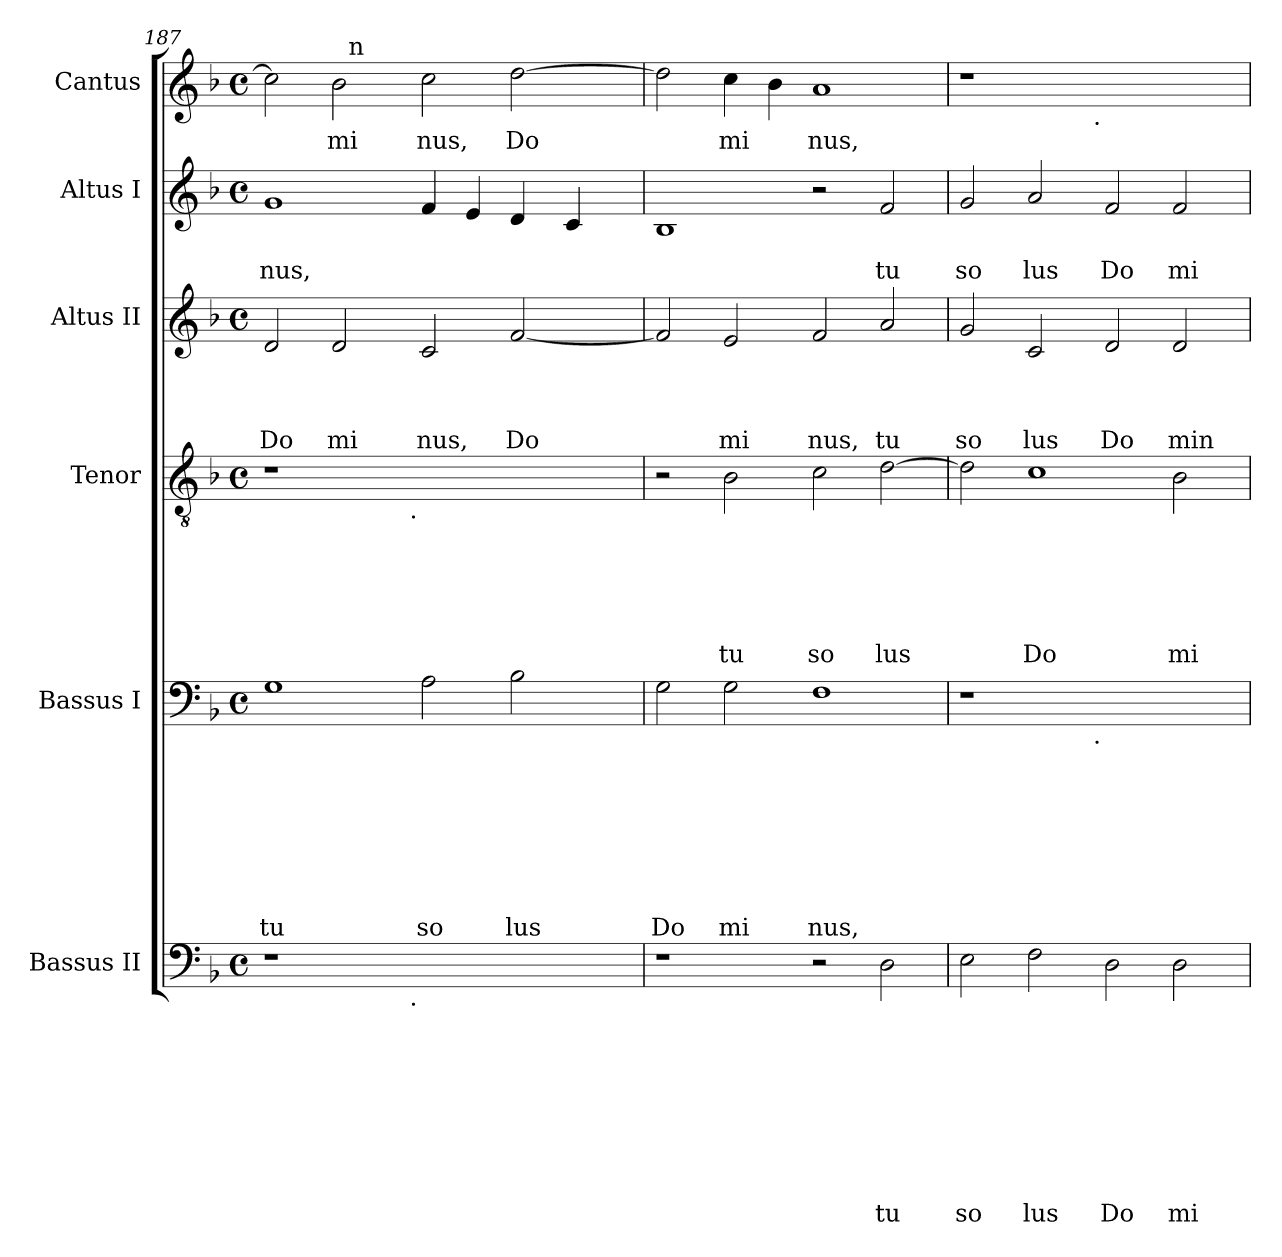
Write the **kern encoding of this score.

**kern	**text	**text	**text	**text	**text	**text	**text	**text	**text	**kern	**text	**text	**text	**text	**text	**text	**text	**text	**kern	**text	**text	**text	**text	**text	**text	**kern	**text	**text	**text	**text	**kern	**text	**text	**kern	**text
*part6	*part6	*part6	*part6	*part6	*part6	*part6	*part6	*part6	*part6	*part5	*part5	*part5	*part5	*part5	*part5	*part5	*part5	*part5	*part4	*part4	*part4	*part4	*part4	*part4	*part4	*part3	*part3	*part3	*part3	*part3	*part2	*part2	*part2	*part1	*part1
*staff6	*staff6	*staff6	*staff6	*staff6	*staff6	*staff6	*staff6	*staff6	*staff6	*staff5	*staff5	*staff5	*staff5	*staff5	*staff5	*staff5	*staff5	*staff5	*staff4	*staff4	*staff4	*staff4	*staff4	*staff4	*staff4	*staff3	*staff3	*staff3	*staff3	*staff3	*staff2	*staff2	*staff2	*staff1	*staff1
*I"Bassus II	*	*	*	*	*	*	*	*	*	*I"Bassus I	*	*	*	*	*	*	*	*	*I"Tenor	*	*	*	*	*	*	*I"Altus II	*	*	*	*	*I"Altus I	*	*	*I"Cantus	*
*I'B II	*	*	*	*	*	*	*	*	*	*I'B I	*	*	*	*	*	*	*	*	*I'T	*	*	*	*	*	*	*I'A II	*	*	*	*	*I'A I	*	*	*	*
*clefF4	*	*	*	*	*	*	*	*	*	*clefF4	*	*	*	*	*	*	*	*	*clefGv2	*	*	*	*	*	*	*clefG2	*	*	*	*	*clefG2	*	*	*clefG2	*
*k[b-]	*	*	*	*	*	*	*	*	*	*k[b-]	*	*	*	*	*	*	*	*	*k[b-]	*	*	*	*	*	*	*k[b-]	*	*	*	*	*k[b-]	*	*	*k[b-]	*
*F:	*	*	*	*	*	*	*	*	*	*F:	*	*	*	*	*	*	*	*	*F:	*	*	*	*	*	*	*F:	*	*	*	*	*F:	*	*	*F:	*
*M4/4	*	*	*	*	*	*	*	*	*	*M4/4	*	*	*	*	*	*	*	*	*M4/4	*	*	*	*	*	*	*M4/4	*	*	*	*	*M4/4	*	*	*M4/4	*
*met(c)	*	*	*	*	*	*	*	*	*	*met(c)	*	*	*	*	*	*	*	*	*met(c)	*	*	*	*	*	*	*met(c)	*	*	*	*	*met(c)	*	*	*met(c)	*
=187	=187	=187	=187	=187	=187	=187	=187	=187	=187	=187	=187	=187	=187	=187	=187	=187	=187	=187	=187	=187	=187	=187	=187	=187	=187	=187	=187	=187	=187	=187	=187	=187	=187	=187	=187
!	!	!	!	!	!	!	!	!	!	!	!	!	!	!	!	!	!	!LO:LY:b	!	!	!	!	!	!	!	!	!	!	!	!LO:LY:b	!	!	!LO:LY:b	!	!
*^	*	*	*	*	*	*	*	*	*	*	*	*	*	*	*	*	*	*	*^	*	*	*	*	*	*	*	*	*	*	*	*	*	*	*^	*
1r	2ryy	.	.	.	.	.	.	.	.	.	1G	.	.	.	.	.	.	.	tu	1r	2ryy	.	.	.	.	.	.	2d/	.	.	.	Do	1g	.	nus,	2cc\]	2ryy	.
!	!	!	!	!	!	!	!	!	!	!	!	!	!	!	!	!	!	!	!	!	!	!	!	!	!	!	!	!	!	!	!	!LO:LY:b	!	!	!	!	!	!LO:LY:b
.	4...ryy	.	.	.	.	.	.	.	.	.	.	.	.	.	.	.	.	.	.	.	4...ryy	.	.	.	.	.	.	2d/	.	.	.	mi	.	.	.	2b-\	32.ryy	mi
!	!	!	!	!	!	!	!	!	!	!	!	!	!	!	!	!	!	!	!	!	!	!	!	!	!	!	!	!	!	!	!	!	!	!	!	!	!LO:TX:a:t=n	!
.	.	.	.	.	.	.	.	.	.	.	.	.	.	.	.	.	.	.	.	.	.	.	.	.	.	.	.	.	.	.	.	.	.	.	.	.	1ryy	.
!	!	!	!	!	!	!	!	!	!	!	!	!	!	!	!	!	!	!	!	!	!LO:TX:b:t=.	!	!	!	!	!	!	!	!	!	!	!	!	!	!	!	!	!
!	!LO:TX:b:t=.	!	!	!	!	!	!	!	!	!	!	!	!	!	!	!	!	!	!	!	!	!	!	!	!	!	!	!	!	!	!	!	!	!	!	!	!	!
.	1ryy	.	.	.	.	.	.	.	.	.	.	.	.	.	.	.	.	.	.	.	1ryy	.	.	.	.	.	.	.	.	.	.	.	.	.	.	.	.	.
!	!	!	!	!	!	!	!	!	!	!	!	!	!	!	!	!	!	!	!LO:LY:b	!	!	!	!	!	!	!	!	!	!	!	!	!LO:LY:b	!	!	!	!	!	!LO:LY:b
1ryy	.	.	.	.	.	.	.	.	.	.	2A\	.	.	.	.	.	.	.	so	1ryy	.	.	.	.	.	.	.	2c/	.	.	.	nus,	4f/	.	.	2cc\	.	nus,
.	.	.	.	.	.	.	.	.	.	.	.	.	.	.	.	.	.	.	.	.	.	.	.	.	.	.	.	.	.	.	.	.	4e/	.	.	.	.	.
!	!	!	!	!	!	!	!	!	!	!	!	!	!	!	!	!	!	!	!LO:LY:b	!	!	!	!	!	!	!	!	!	!	!	!	!LO:LY:b	!	!	!	!	!	!LO:LY:b
.	.	.	.	.	.	.	.	.	.	.	2B-\	.	.	.	.	.	.	.	lus	.	.	.	.	.	.	.	.	[<2f/	.	.	.	Do	4d/	.	.	[>2dd\	.	Do
.	.	.	.	.	.	.	.	.	.	.	.	.	.	.	.	.	.	.	.	.	.	.	.	.	.	.	.	.	.	.	.	.	.	.	.	.	4ryy	.
.	.	.	.	.	.	.	.	.	.	.	.	.	.	.	.	.	.	.	.	.	.	.	.	.	.	.	.	.	.	.	.	.	4c/	.	.	.	.	.
.	.	.	.	.	.	.	.	.	.	.	.	.	.	.	.	.	.	.	.	.	.	.	.	.	.	.	.	.	.	.	.	.	.	.	.	.	8ryy	.
.	.	.	.	.	.	.	.	.	.	.	.	.	.	.	.	.	.	.	.	.	.	.	.	.	.	.	.	.	.	.	.	.	.	.	.	.	16ryy	.
.	32ryy	.	.	.	.	.	.	.	.	.	.	.	.	.	.	.	.	.	.	.	32ryy	.	.	.	.	.	.	.	.	.	.	.	.	.	.	.	.	.
.	.	.	.	.	.	.	.	.	.	.	.	.	.	.	.	.	.	.	.	.	.	.	.	.	.	.	.	.	.	.	.	.	.	.	.	.	64ryy	.
=188	=188	=188	=188	=188	=188	=188	=188	=188	=188	=188	=188	=188	=188	=188	=188	=188	=188	=188	=188	=188	=188	=188	=188	=188	=188	=188	=188	=188	=188	=188	=188	=188	=188	=188	=188	=188	=188	=188
!	!	!	!	!	!	!	!	!	!	!	!	!	!	!	!	!	!	!	!LO:LY:b	!	!	!	!	!	!	!	!	!	!	!	!	!	!	!	!	!	!	!
*v	*v	*	*	*	*	*	*	*	*	*	*	*	*	*	*	*	*	*	*	*v	*v	*	*	*	*	*	*	*	*	*	*	*	*	*	*	*v	*v	*
1r	.	.	.	.	.	.	.	.	.	2G\	.	.	.	.	.	.	.	Do	2r	.	.	.	.	.	.	2f/]	.	.	.	.	1B-	.	.	2dd\]	.
!	!	!	!	!	!	!	!	!	!	!	!	!	!	!	!	!	!	!LO:LY:b	!	!	!	!	!	!	!LO:LY:b	!	!	!	!	!LO:LY:b	!	!	!	!	!LO:LY:b
.	.	.	.	.	.	.	.	.	.	2G\	.	.	.	.	.	.	.	mi	2B-\	.	.	.	.	.	tu	2e/	.	.	.	mi	.	.	.	4cc\	mi
.	.	.	.	.	.	.	.	.	.	.	.	.	.	.	.	.	.	.	.	.	.	.	.	.	.	.	.	.	.	.	.	.	.	4b-\	.
!	!	!	!	!	!	!	!	!	!	!	!	!	!	!	!	!	!	!LO:LY:b	!	!	!	!	!	!	!LO:LY:b	!	!	!	!	!LO:LY:b	!	!	!	!	!LO:LY:b
2r	.	.	.	.	.	.	.	.	.	1F	.	.	.	.	.	.	.	nus,	2c\	.	.	.	.	.	so	2f/	.	.	.	nus,	2r	.	.	1a	nus,
!	!	!	!	!	!	!	!	!	!LO:LY:b	!	!	!	!	!	!	!	!	!	!	!	!	!	!	!	!LO:LY:b	!	!	!	!	!LO:LY:b	!	!	!LO:LY:b	!	!
2D\	.	.	.	.	.	.	.	.	tu	.	.	.	.	.	.	.	.	.	[>2d\	.	.	.	.	.	lus	2a/	.	.	.	tu	2f/	.	tu	.	.
=189	=189	=189	=189	=189	=189	=189	=189	=189	=189	=189	=189	=189	=189	=189	=189	=189	=189	=189	=189	=189	=189	=189	=189	=189	=189	=189	=189	=189	=189	=189	=189	=189	=189	=189	=189
!	!	!	!	!	!	!	!	!	!LO:LY:b	!	!	!	!	!	!	!	!	!	!	!	!	!	!	!	!	!	!	!	!	!LO:LY:b	!	!	!LO:LY:b	!	!
*	*	*	*	*	*	*	*	*	*	*^	*	*	*	*	*	*	*	*	*	*	*	*	*	*	*	*	*	*	*	*	*	*	*	*^	*
2E\	.	.	.	.	.	.	.	.	so	1r	2ryy	.	.	.	.	.	.	.	.	2d\]	.	.	.	.	.	.	2g/	.	.	.	so	2g/	.	so	1r	2ryy	.
!	!	!	!	!	!	!	!	!	!LO:LY:b	!	!	!	!	!	!	!	!	!	!	!	!	!	!	!	!	!LO:LY:b	!	!	!	!	!LO:LY:b	!	!	!LO:LY:b	!	!	!
2F\	.	.	.	.	.	.	.	.	lus	.	4...ryy	.	.	.	.	.	.	.	.	1c	.	.	.	.	.	Do	2c/	.	.	.	lus	2a/	.	lus	.	4...ryy	.
!	!	!	!	!	!	!	!	!	!	!	!	!	!	!	!	!	!	!	!	!	!	!	!	!	!	!	!	!	!	!	!	!	!	!	!	!LO:TX:b:t=.	!
!	!	!	!	!	!	!	!	!	!	!	!LO:TX:b:t=.	!	!	!	!	!	!	!	!	!	!	!	!	!	!	!	!	!	!	!	!	!	!	!	!	!	!
.	.	.	.	.	.	.	.	.	.	.	1ryy	.	.	.	.	.	.	.	.	.	.	.	.	.	.	.	.	.	.	.	.	.	.	.	.	1ryy	.
!	!	!	!	!	!	!	!	!	!LO:LY:b	!	!	!	!	!	!	!	!	!	!	!	!	!	!	!	!	!	!	!	!	!	!LO:LY:b	!	!	!LO:LY:b	!	!	!
2D\	.	.	.	.	.	.	.	.	Do	1ryy	.	.	.	.	.	.	.	.	.	.	.	.	.	.	.	.	2d/	.	.	.	Do	2f/	.	Do	1ryy	.	.
!	!	!	!	!	!	!	!	!	!LO:LY:b	!	!	!	!	!	!	!	!	!	!	!	!	!	!	!	!	!LO:LY:b	!	!	!	!	!LO:LY:b:rj	!	!	!LO:LY:b	!	!	!
2D\	.	.	.	.	.	.	.	.	mi	.	.	.	.	.	.	.	.	.	.	2B-\	.	.	.	.	.	mi	2d/	.	.	.	min	2f/	.	mi	.	.	.
.	.	.	.	.	.	.	.	.	.	.	32ryy	.	.	.	.	.	.	.	.	.	.	.	.	.	.	.	.	.	.	.	.	.	.	.	.	32ryy	.
*	*	*	*	*	*	*	*	*	*	*v	*v	*	*	*	*	*	*	*	*	*	*	*	*	*	*	*	*	*	*	*	*	*	*	*	*v	*v	*
=	=	=	=	=	=	=	=	=	=	=	=	=	=	=	=	=	=	=	=	=	=	=	=	=	=	=	=	=	=	=	=	=	=	=	=
*-	*-	*-	*-	*-	*-	*-	*-	*-	*-	*-	*-	*-	*-	*-	*-	*-	*-	*-	*-	*-	*-	*-	*-	*-	*-	*-	*-	*-	*-	*-	*-	*-	*-	*-	*-
